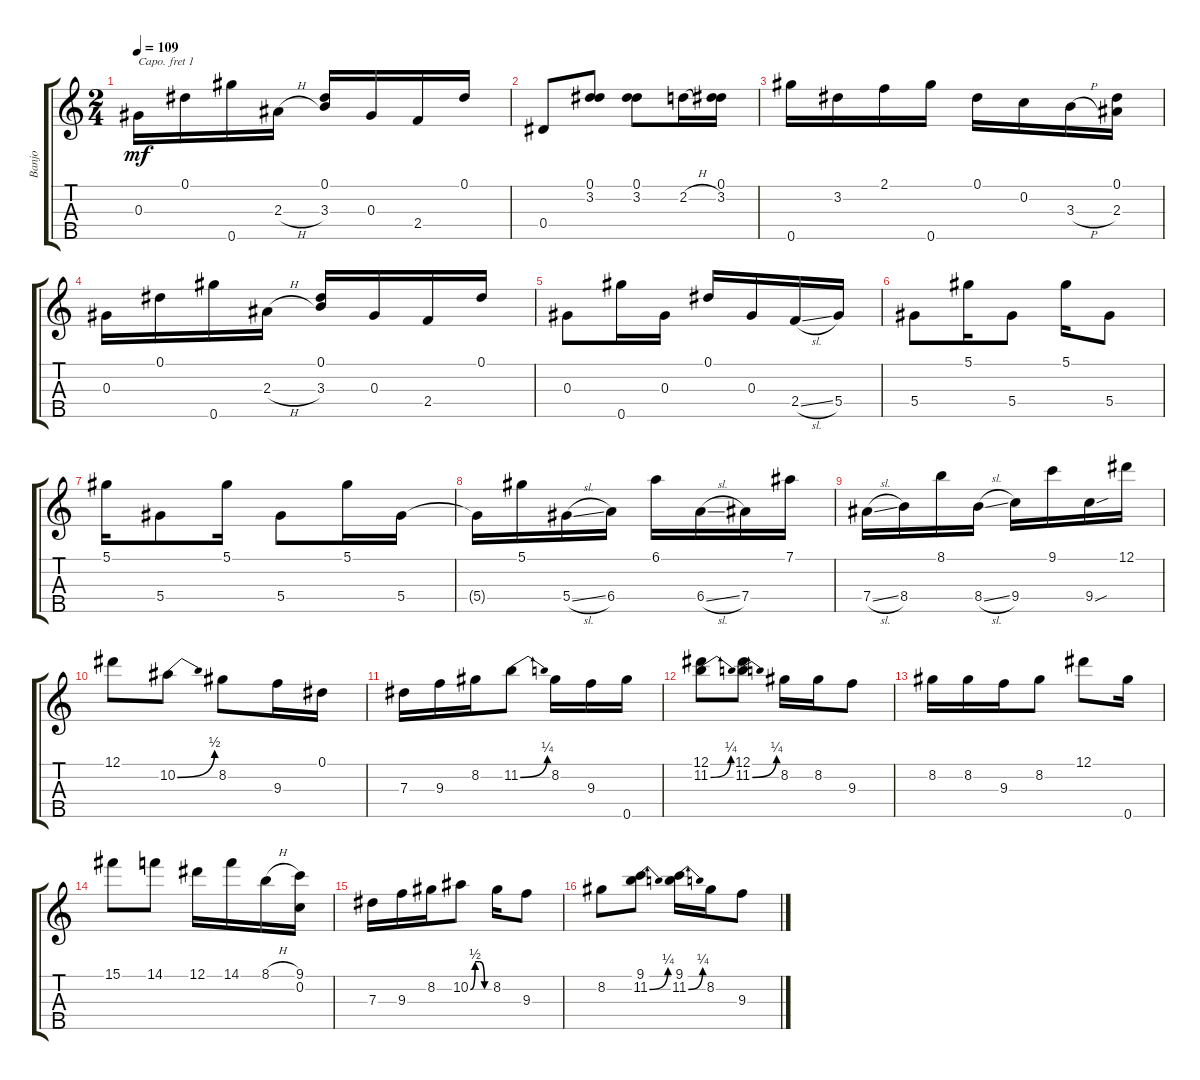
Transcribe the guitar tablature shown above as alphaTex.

\track ("Banjo" "Banjo") {instrument banjo}
\staff {score tabs}
\capo 1
\tuning (D4 B3 G3 D3 G4) {hide}
\displaytranspose 12
\ts (2 4)
\tempo 109
\clef g2
\ks c
0.3.16{dy mf} 0.1.16 0.5.16 2.3{h}.16 (0.1 3.3).16 0.3.16 2.4.16 0.1.16 |
0.4.8 (0.1 3.2).8 (0.1 3.2).8 2.2{h}.16 (0.1 3.2).16 |
0.5.16 3.2.16 2.1.16 0.5.16 0.1.16 0.2.16 3.3{h}.16 (0.1 2.3).16 |
0.3.16 0.1.16 0.5.16 2.3{h}.16 (0.1 3.3).16 0.3.16 2.4.16 0.1.16 |
0.3.8 0.5.16 0.3.16 0.1.16 0.3.16 2.4{sl}.16 5.4.16 |
5.4.8 5.1.16 5.4.8 5.1.16 5.4.8 |
5.1.16 5.4.8 5.1.16 5.4.8 5.1.16 5.4.16 |
5.4{t}.16 5.1.16 5.4{sl}.16 6.4.16 6.1.16 6.4{sl}.16 7.4.16 7.1.16 |
7.4{sl}.16 8.4.16 8.1.16 8.4{sl}.16 9.4.16 9.1.16 9.4{sou}.16 12.1.16 |
12.1.8 10.2{be (bend 0 0 60 2)}.8 8.2.8 9.3.16 0.1.16 |
7.3.16 9.3.16 8.2.16 11.2{be (bend 0 0 60 1)}.8 8.2.16 9.3.16 0.5.16 |
(12.1 11.2{be (bend 0 0 60 1)}).8 (12.1 11.2{be (bend 0 0 60 1)}).8 8.2.16 8.2.16 9.3.8 |
8.2.16 8.2.16 9.3.16 8.2.8 12.1.8 0.5.16 |
15.1.8 14.1.8 12.1.16 14.1.16 8.1{h}.16 (9.1 0.2).16 |
7.3.16 9.3.16 8.2.16 10.2{be (custom 0 0 15 2 30 2 45 0 60 0)}.8 8.2.16 9.3.8 |
8.2.8 (9.1 11.2{be (bend 0 0 60 1)}).8 (9.1 11.2{be (bend 0 0 60 1)}).16 8.2.16 9.3.8
